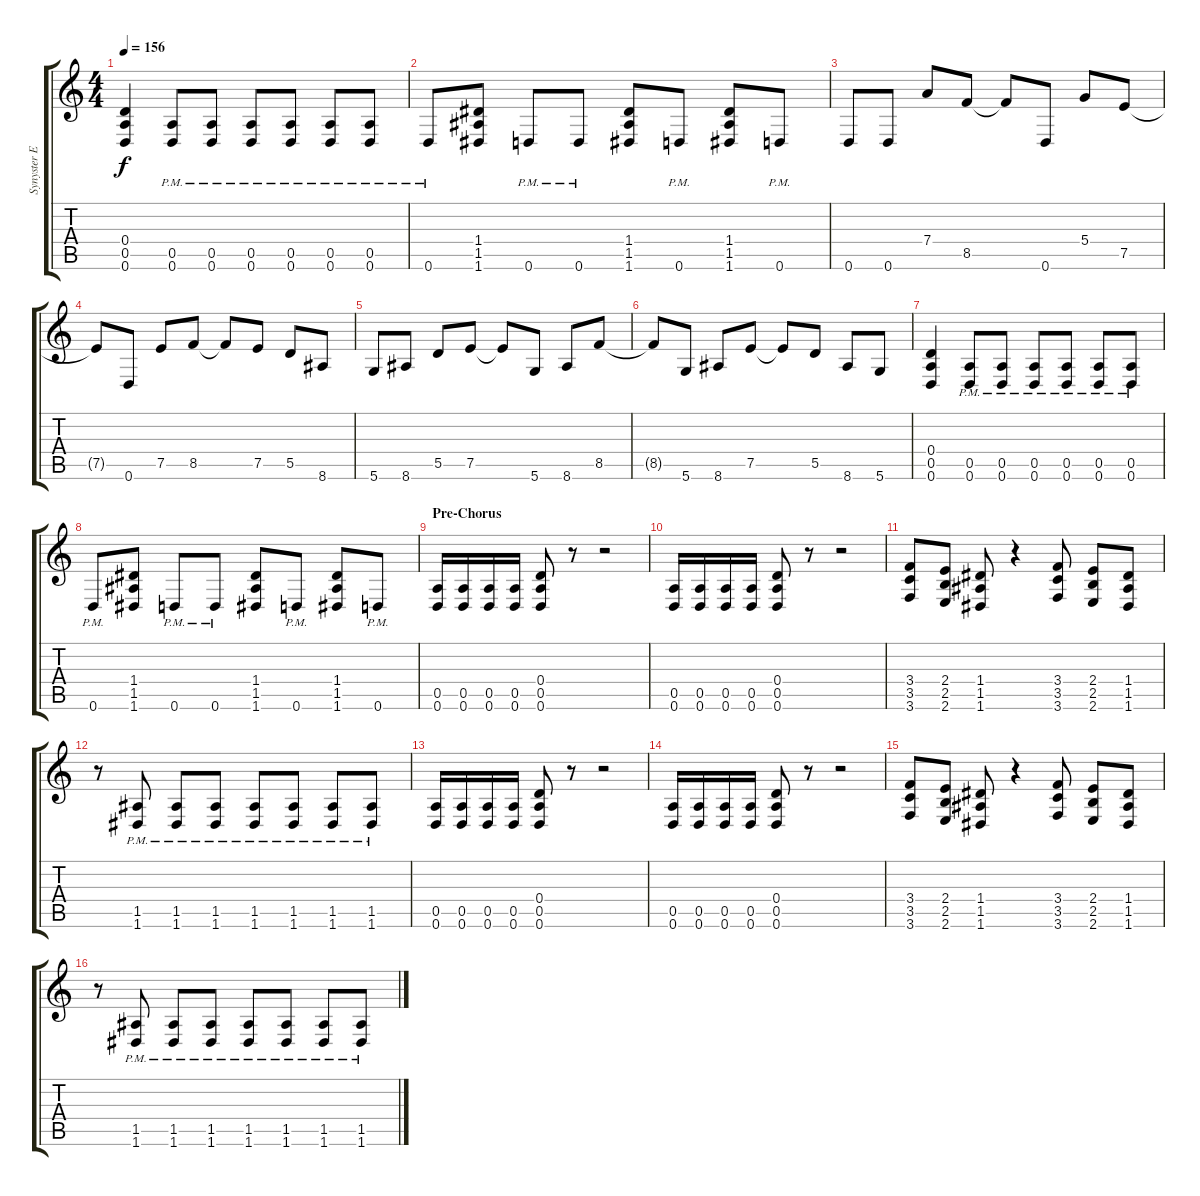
\track ("Synyster Electric" "Synyster E") {instrument distortionguitar}
\staff {score tabs}
\tuning (E4 B3 G3 D3 A2 D2) {hide}
\ts (4 4)
\tempo 156
\clef g2
\ks c
(0.4 0.5 0.6).4{dy f} (0.5{pm} 0.6{pm}).8 (0.5{pm} 0.6{pm}).8 (0.5{pm} 0.6{pm}).8 (0.5{pm} 0.6{pm}).8 (0.5{pm} 0.6{pm}).8 (0.5{pm} 0.6{pm}).8 |
0.6{pm}.8 (1.4 1.5 1.6).8 0.6{pm}.8 0.6{pm}.8 (1.4 1.5 1.6).8 0.6{pm}.8 (1.4 1.5 1.6).8 0.6{pm}.8 |
0.6.8 0.6.8 7.4.8 8.5.8 8.5{t}.8 0.6.8 5.4.8 7.5.8 |
7.5{t}.8 0.6.8 7.5.8 8.5.8 8.5{t}.8 7.5.8 5.5.8 8.6.8 |
5.6.8 8.6.8 5.5.8 7.5.8 7.5{t}.8 5.6.8 8.6.8 8.5.8 |
8.5{t}.8 5.6.8 8.6.8 7.5.8 7.5{t}.8 5.5.8 8.6.8 5.6.8 |
(0.4 0.5 0.6).4 (0.5{pm} 0.6{pm}).8 (0.5{pm} 0.6{pm}).8 (0.5{pm} 0.6{pm}).8 (0.5{pm} 0.6{pm}).8 (0.5{pm} 0.6{pm}).8 (0.5{pm} 0.6{pm}).8 |
0.6{pm}.8 (1.4 1.5 1.6).8 0.6{pm}.8 0.6{pm}.8 (1.4 1.5 1.6).8 0.6{pm}.8 (1.4 1.5 1.6).8 0.6{pm}.8 |
\section ("" "Pre-Chorus")
(0.5 0.6).16 (0.5 0.6).16 (0.5 0.6).16 (0.5 0.6).16 (0.4 0.5 0.6).8 r.8 r.2 |
(0.5 0.6).16 (0.5 0.6).16 (0.5 0.6).16 (0.5 0.6).16 (0.4 0.5 0.6).8 r.8 r.2 |
(3.4 3.5 3.6).8 (2.4 2.5 2.6).8 (1.4 1.5 1.6).8 r.4 (3.4 3.5 3.6).8 (2.4 2.5 2.6).8 (1.4 1.5 1.6).8 |
r.8 (1.5{pm} 1.6{pm}).8 (1.5{pm} 1.6{pm}).8 (1.5{pm} 1.6{pm}).8 (1.5{pm} 1.6{pm}).8 (1.5{pm} 1.6{pm}).8 (1.5{pm} 1.6{pm}).8 (1.5{pm} 1.6{pm}).8 |
(0.5 0.6).16 (0.5 0.6).16 (0.5 0.6).16 (0.5 0.6).16 (0.4 0.5 0.6).8 r.8 r.2 |
(0.5 0.6).16 (0.5 0.6).16 (0.5 0.6).16 (0.5 0.6).16 (0.4 0.5 0.6).8 r.8 r.2 |
(3.4 3.5 3.6).8 (2.4 2.5 2.6).8 (1.4 1.5 1.6).8 r.4 (3.4 3.5 3.6).8 (2.4 2.5 2.6).8 (1.4 1.5 1.6).8 |
r.8 (1.5{pm} 1.6{pm}).8 (1.5{pm} 1.6{pm}).8 (1.5{pm} 1.6{pm}).8 (1.5{pm} 1.6{pm}).8 (1.5{pm} 1.6{pm}).8 (1.5{pm} 1.6{pm}).8 (1.5{pm} 1.6{pm}).8
